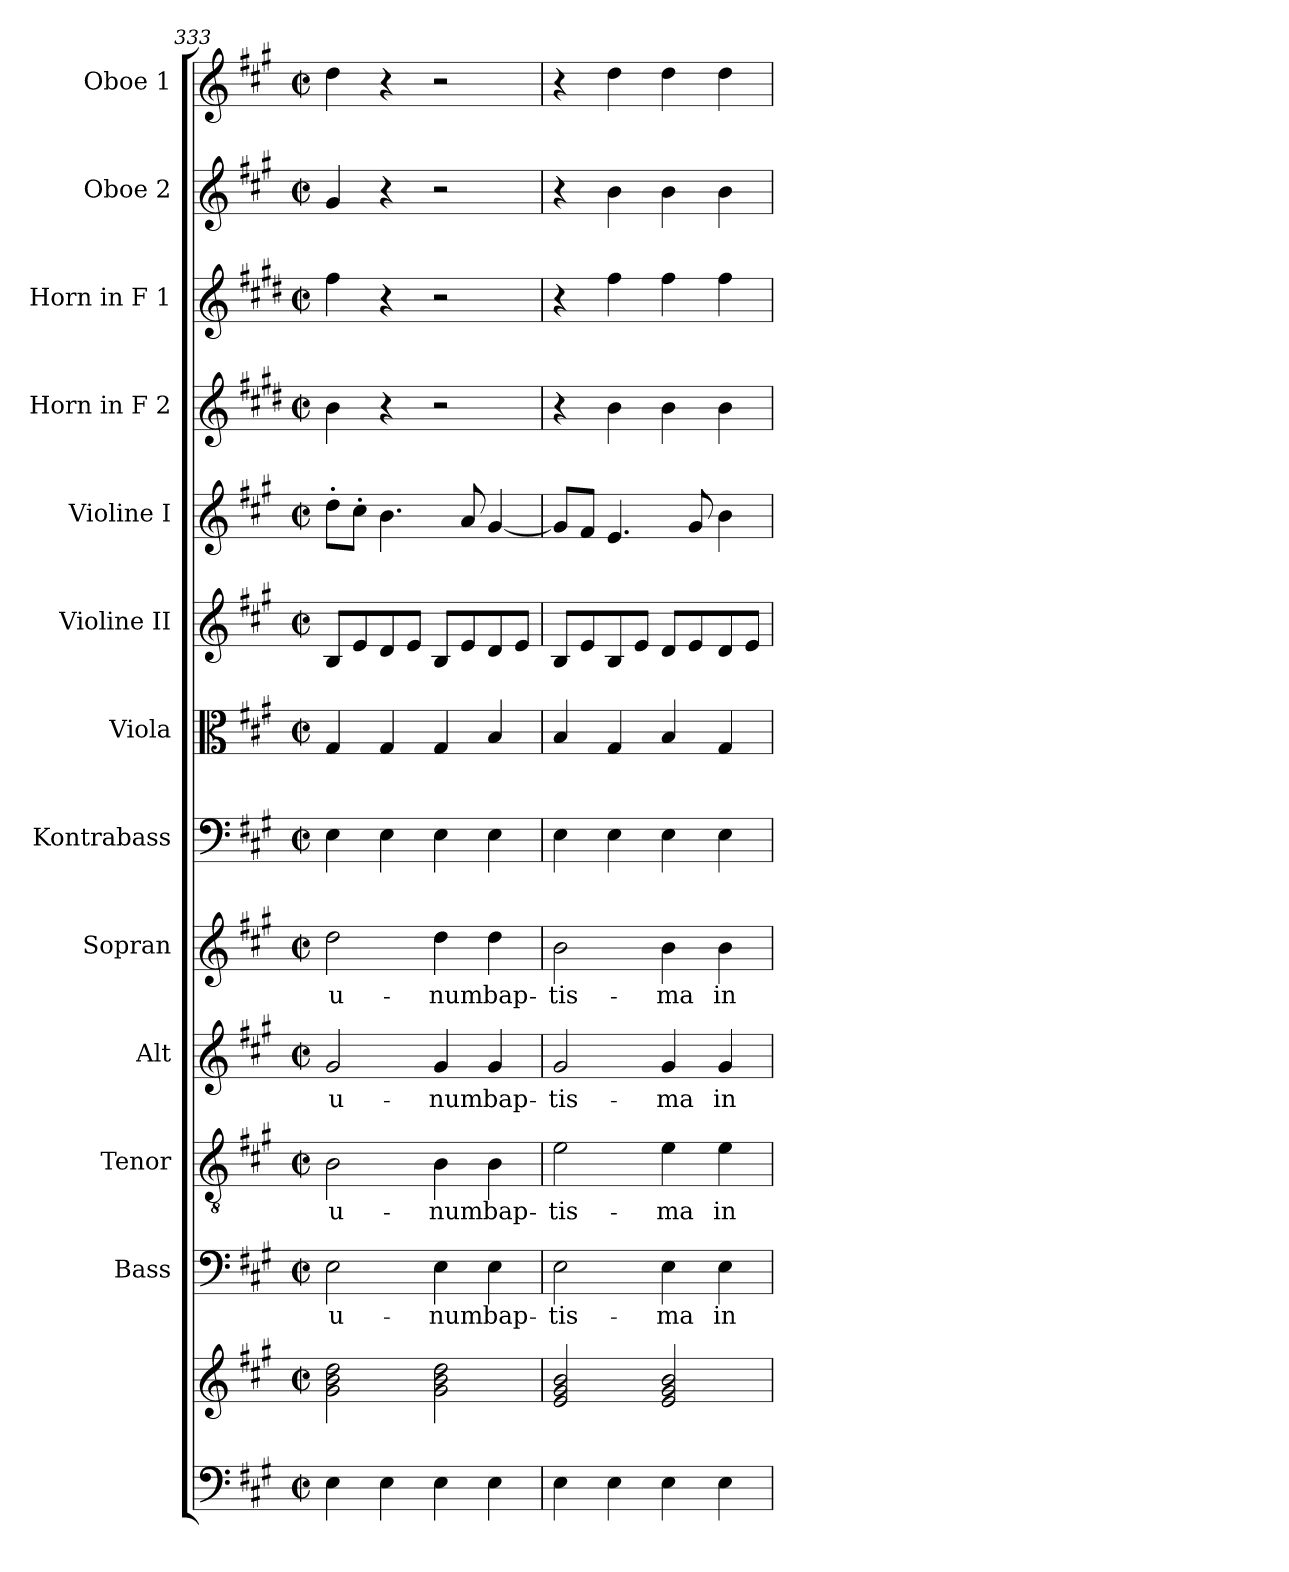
**kern	**kern	**kern	**text	**kern	**text	**kern	**text	**kern	**text	**kern	**kern	**kern	**kern	**kern	**kern	**kern	**kern
*part13	*part13	*part12	*part12	*part11	*part11	*part10	*part10	*part9	*part9	*part8	*part7	*part6	*part5	*part4	*part3	*part2	*part1
*staff14	*staff13	*staff12	*staff12	*staff11	*staff11	*staff10	*staff10	*staff9	*staff9	*staff8	*staff7	*staff6	*staff5	*staff4	*staff3	*staff2	*staff1
*	*	*I"Bass	*	*I"Tenor	*	*I"Alt	*	*I"Sopran	*	*I"Kontrabass	*I"Viola	*I"Violine II	*I"Violine I	*I"Horn in F 2	*I"Horn in F 1	*I"Oboe 2	*I"Oboe 1
*	*	*I'B.	*	*I'T.	*	*I'A.	*	*I'S.	*	*I'Kb.	*I'Vla.	*I'Vl. II	*I'Vl. I	*	*	*I'Ob.. 2	*I'Ob. 1
!!LO:PB:g=z
*clefF4	*clefG2	*clefF4	*	*clefGv2	*	*clefG2	*	*clefG2	*	*clefF4	*clefC3	*clefG2	*clefG2	*clefG2	*clefG2	*clefG2	*clefG2
*	*	*	*	*	*	*	*	*	*	*ITrd7c12	*	*	*	*ITrd4c7	*ITrd4c7	*	*
*k[f#c#g#]	*k[f#c#g#]	*k[f#c#g#]	*	*k[f#c#g#]	*	*k[f#c#g#]	*	*k[f#c#g#]	*	*k[f#c#g#]	*k[f#c#g#]	*k[f#c#g#]	*k[f#c#g#]	*k[f#c#g#]	*k[f#c#g#]	*k[f#c#g#]	*k[f#c#g#]
*A:	*A:	*A:	*	*A:	*	*A:	*	*A:	*	*A:	*A:	*A:	*A:	*A:	*A:	*A:	*A:
*M2/2	*M2/2	*M2/2	*	*M2/2	*	*M2/2	*	*M2/2	*	*M2/2	*M2/2	*M2/2	*M2/2	*M2/2	*M2/2	*M2/2	*M2/2
*met(c|)	*met(c|)	*met(c|)	*	*met(c|)	*	*met(c|)	*	*met(c|)	*	*met(c|)	*met(c|)	*met(c|)	*met(c|)	*met(c|)	*met(c|)	*met(c|)	*met(c|)
=333	=333	=333	=333	=333	=333	=333	=333	=333	=333	=333	=333	=333	=333	=333	=333	=333	=333
!	!	!	!LO:LY:b	!	!LO:LY:b	!	!LO:LY:b	!	!LO:LY:b	!	!	!	!	!	!	!	!
4E\	2g#\ 2b\ 2dd\	2E\	u-	2B\	u-	2g#/	u-	2dd\	u-	4EE\	4G#/	8B/L	8dd'>\L	4e\	4b\	4g#/	4dd\
.	.	.	.	.	.	.	.	.	.	.	.	8e/	8cc#'>\J	.	.	.	.
4E\	.	.	.	.	.	.	.	.	.	4EE\	4G#/	8d/	4.b\	4r	4r	4r	4r
.	.	.	.	.	.	.	.	.	.	.	.	8e/J	.	.	.	.	.
!	!	!	!LO:LY:b	!	!LO:LY:b	!	!LO:LY:b	!	!LO:LY:b	!	!	!	!	!	!	!	!
4E\	2g#\ 2b\ 2dd\	4E\	-num	4B\	-num	4g#/	-num	4dd\	-num	4EE\	4G#/	8B/L	.	2r	2r	2r	2r
.	.	.	.	.	.	.	.	.	.	.	.	8e/	8a/	.	.	.	.
!	!	!	!LO:LY:b	!	!LO:LY:b	!	!LO:LY:b	!	!LO:LY:b	!	!	!	!	!	!	!	!
4E\	.	4E\	bap-	4B\	bap-	4g#/	bap-	4dd\	bap-	4EE\	4B/	8d/	[4g#/	.	.	.	.
.	.	.	.	.	.	.	.	.	.	.	.	8e/J	.	.	.	.	.
=334	=334	=334	=334	=334	=334	=334	=334	=334	=334	=334	=334	=334	=334	=334	=334	=334	=334
!	!	!	!LO:LY:b	!	!LO:LY:b	!	!LO:LY:b	!	!LO:LY:b	!	!	!	!	!	!	!	!
4E\	2e/ 2g#/ 2b/	2E\	-tis-	2e\	-tis-	2g#/	-tis-	2b\	-tis-	4EE\	4B/	8B/L	8g#/L]	4r	4r	4r	4r
.	.	.	.	.	.	.	.	.	.	.	.	8e/	8f#/J	.	.	.	.
4E\	.	.	.	.	.	.	.	.	.	4EE\	4G#/	8B/	4.e/	4e\	4b\	4b\	4dd\
.	.	.	.	.	.	.	.	.	.	.	.	8e/J	.	.	.	.	.
!	!	!	!LO:LY:b	!	!LO:LY:b	!	!LO:LY:b	!	!LO:LY:b	!	!	!	!	!	!	!	!
4E\	2e/ 2g#/ 2b/	4E\	-ma	4e\	-ma	4g#/	-ma	4b\	-ma	4EE\	4B/	8d/L	.	4e\	4b\	4b\	4dd\
.	.	.	.	.	.	.	.	.	.	.	.	8e/	8g#/	.	.	.	.
!	!	!	!LO:LY:b	!	!LO:LY:b	!	!LO:LY:b	!	!LO:LY:b	!	!	!	!	!	!	!	!
4E\	.	4E\	in	4e\	in	4g#/	in	4b\	in	4EE\	4G#/	8d/	4b\	4e\	4b\	4b\	4dd\
.	.	.	.	.	.	.	.	.	.	.	.	8e/J	.	.	.	.	.
=	=	=	=	=	=	=	=	=	=	=	=	=	=	=	=	=	=
*-	*-	*-	*-	*-	*-	*-	*-	*-	*-	*-	*-	*-	*-	*-	*-	*-	*-
